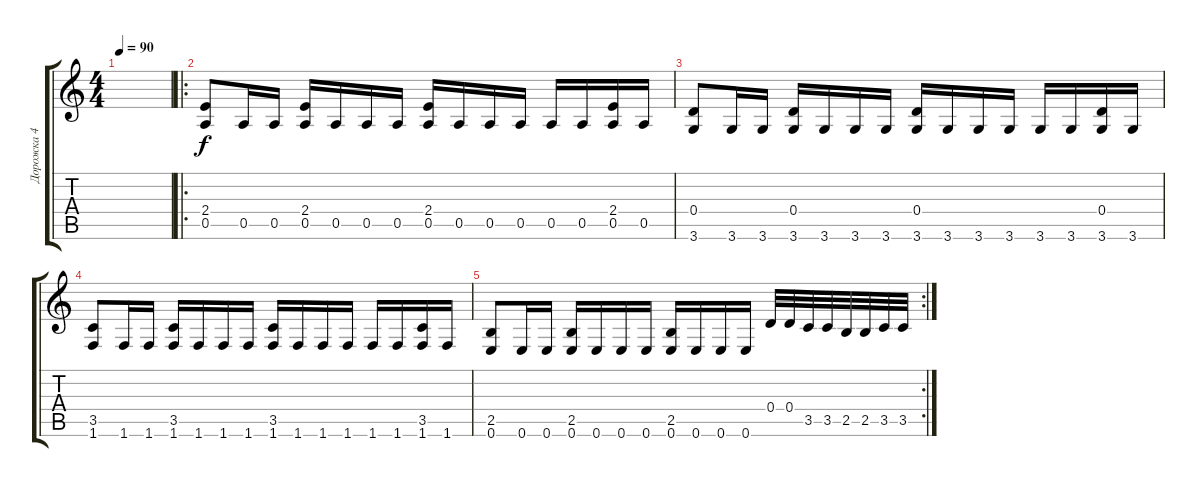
\track ("Дорожка 4" "Дорожка 4") {instrument overdrivenguitar}
\staff {score tabs}
\tuning (E4 B3 G3 D3 A2 E2) {hide}
\ts (4 4)
\tempo 90
\clef g2
\ks c
|
\ro
(2.4 0.5).8 0.5.16 0.5.16 (2.4 0.5).16 0.5.16 0.5.16 0.5.16 (2.4 0.5).16 0.5.16 0.5.16 0.5.16 0.5.16 0.5.16 (2.4 0.5).16 0.5.16 |
(0.4 3.6).8 3.6.16 3.6.16 (0.4 3.6).16 3.6.16 3.6.16 3.6.16 (0.4 3.6).16 3.6.16 3.6.16 3.6.16 3.6.16 3.6.16 (0.4 3.6).16 3.6.16 |
(3.5 1.6).8 1.6.16 1.6.16 (3.5 1.6).16 1.6.16 1.6.16 1.6.16 (3.5 1.6).16 1.6.16 1.6.16 1.6.16 1.6.16 1.6.16 (3.5 1.6).16 1.6.16 |
\rc 2
(2.5 0.6).8 0.6.16 0.6.16 (2.5 0.6).16 0.6.16 0.6.16 0.6.16 (2.5 0.6).16 0.6.16 0.6.16 0.6.16 0.4.32 0.4.32 3.5.32 3.5.32 2.5.32 2.5.32 3.5.32 3.5.32
